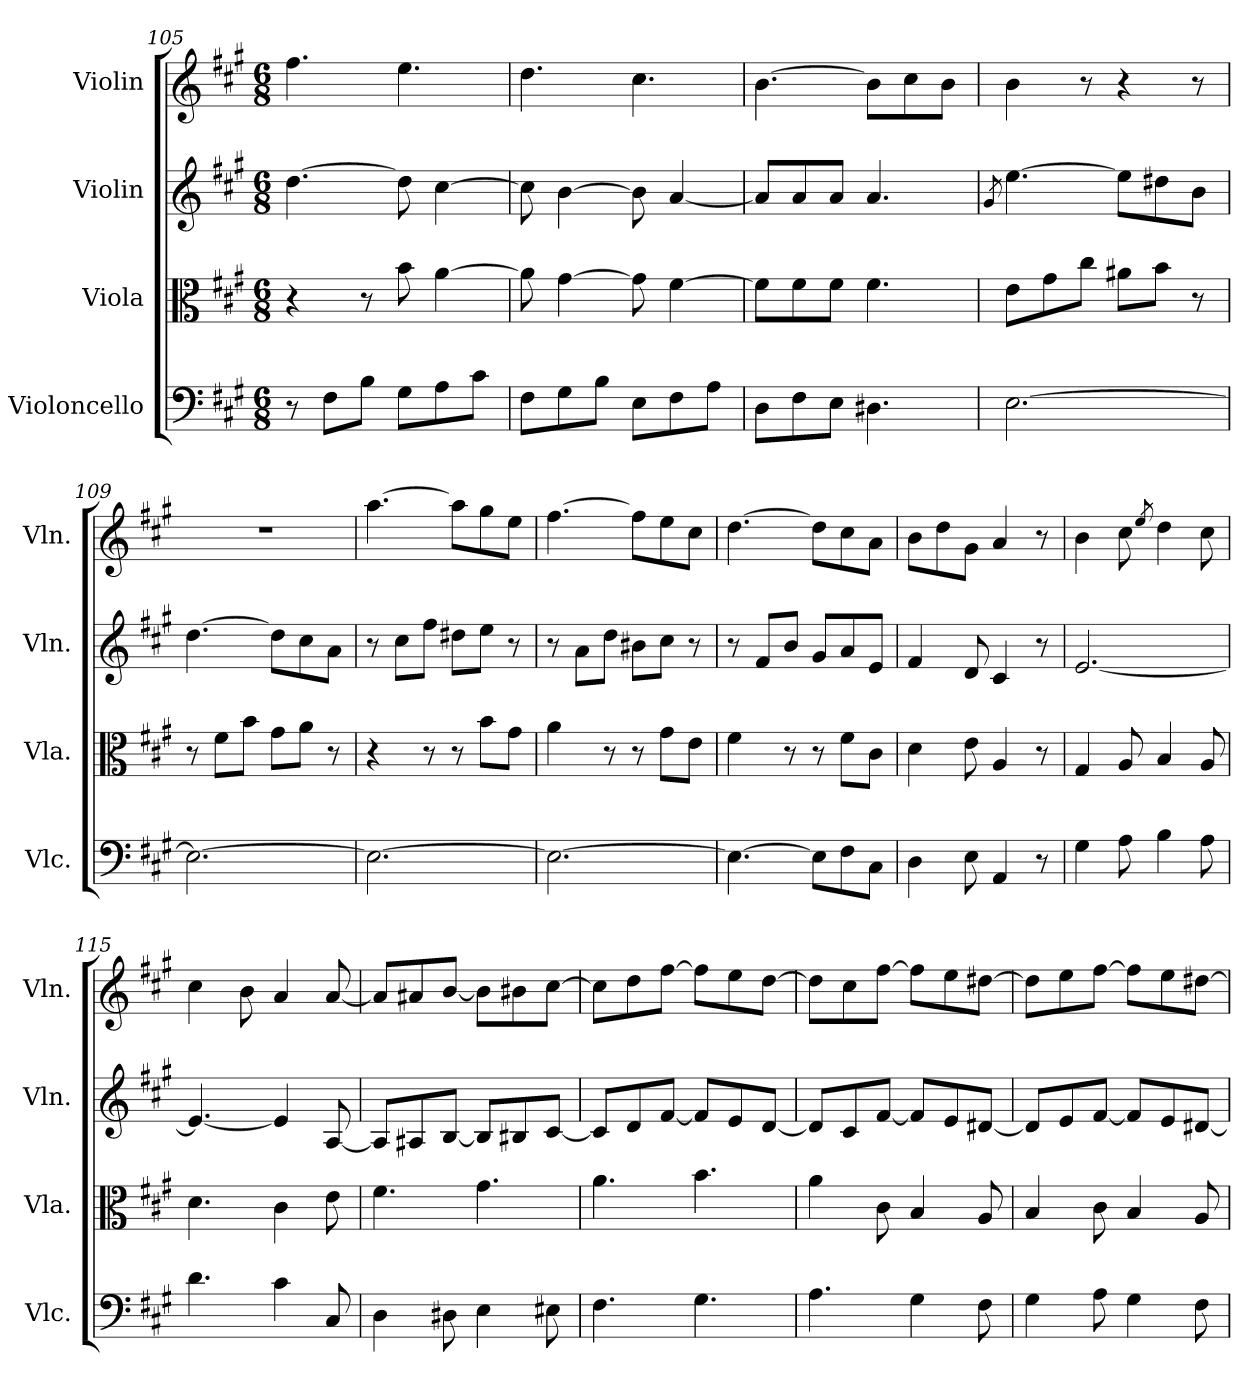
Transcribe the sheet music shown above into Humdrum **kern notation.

**kern	**kern	**kern	**kern
*part4	*part3	*part2	*part1
*staff4	*staff3	*staff2	*staff1
*I"Violoncello	*I"Viola	*I"Violin	*I"Violin
*I'Vlc.	*I'Vla.	*I'Vln.	*I'Vln.
*clefF4	*clefC3	*clefG2	*clefG2
*k[f#c#g#]	*k[f#c#g#]	*k[f#c#g#]	*k[f#c#g#]
*A:	*A:	*A:	*A:
*M6/8	*M6/8	*M6/8	*M6/8
=105	=105	=105	=105
8r	4r	[4.dd\	4.ff#\
8F#\L	.	.	.
8B\J	8r	.	.
8G#\L	8b\	8dd\]	4.ee\
8A\	[4a\	[4cc#\	.
8c#\J	.	.	.
=106	=106	=106	=106
8F#\L	8a\]	8cc#\]	4.dd\
8G#\	[4g#\	[4b\	.
8B\J	.	.	.
8E\L	8g#\]	8b\]	4.cc#\
8F#\	[4f#\	[4a/	.
8A\J	.	.	.
=107	=107	=107	=107
8D\L	8f#\L]	8a/L]	[4.b\
8F#\	8f#\	8a/	.
8E\J	8f#\J	8a/J	.
4.D#X\	4.f#\	4.a/	8b\L]
.	.	.	8cc#\
.	.	.	8b\J
=108	=108	=108	=108
.	.	8qg#/	.
[2.E\	8e\L	[4.ee\	4b\
.	8g#\	.	.
.	8cc#\J	.	8r
.	8a#X\L	8ee\L]	4r
.	8b\J	8dd#X\	.
.	8r	8b\J	8r
=109	=109	=109	=109
2.E\_	8r	[4.dd\	2.r
.	8f#\L	.	.
.	8b\J	.	.
.	8g#\L	8dd\L]	.
.	8a\J	8cc#\	.
.	8r	8a\J	.
=110	=110	=110	=110
2.E\_	4r	8r	[4.aa\
.	.	8cc#\L	.
.	8r	8ff#\J	.
.	8r	8dd#X\L	8aa\L]
.	8b\L	8ee\J	8gg#\
.	8g#\J	8r	8ee\J
=111	=111	=111	=111
2.E\_	4a\	8r	[4.ff#\
.	.	8a\L	.
.	8r	8dd\J	.
.	8r	8b#X\L	8ff#\L]
.	8g#\L	8cc#\J	8ee\
.	8e\J	8r	8cc#\J
=112	=112	=112	=112
4.E\_	4f#\	8r	[4.dd\
.	.	8f#/L	.
.	8r	8b/J	.
8E\L]	8r	8g#/L	8dd\L]
8F#\	8f#\L	8a/	8cc#\
8C#\J	8c#\J	8e/J	8a\J
=113	=113	=113	=113
4D\	4d\	4f#/	8b\L
.	.	.	8dd\
8E\	8e\	8d/	8g#\J
4AA/	4A/	4c#/	4a/
8r	8r	8r	8r
=114	=114	=114	=114
4G#\	4G#/	[2.e/	4b\
8A\	8A/	.	8cc#\
.	.	.	8qee/
4B\	4B/	.	4dd\
8A\	8A/	.	8cc#\
=115	=115	=115	=115
4.d\	4.d\	4.e/_	4cc#\
.	.	.	8b\
4c#\	4c#\	4e/]	4a/
8C#/	8e\	[8A/	[8a/
=116	=116	=116	=116
4D\	4.f#\	8A/L]	8a/L]
.	.	8A#X/	8a#X/
8D#X\	.	[8B/J	[8b/J
4E\	4.g#\	8B/L]	8b\L]
.	.	8B#X/	8b#X\
8E#X\	.	[8c#/J	[8cc#\J
=117	=117	=117	=117
4.F#\	4.a\	8c#/L]	8cc#\L]
.	.	8d/	8dd\
.	.	[8f#/J	[8ff#\J
4.G#\	4.b\	8f#/L]	8ff#\L]
.	.	8e/	8ee\
.	.	[8d/J	[8dd\J
=118	=118	=118	=118
4.A\	4a\	8d/L]	8dd\L]
.	.	8c#/	8cc#\
.	8c#\	[8f#/J	[8ff#\J
4G#\	4B/	8f#/L]	8ff#\L]
.	.	8e/	8ee\
8F#\	8A/	[8d#X/J	[8dd#X\J
=119	=119	=119	=119
4G#\	4B/	8d#/L]	8dd#\L]
.	.	8e/	8ee\
8A\	8c#\	[8f#/J	[8ff#\J
4G#\	4B/	8f#/L]	8ff#\L]
.	.	8e/	8ee\
8F#\	8A/	[8d#X/J	[8dd#X\J
=	=	=	=
*-	*-	*-	*-
